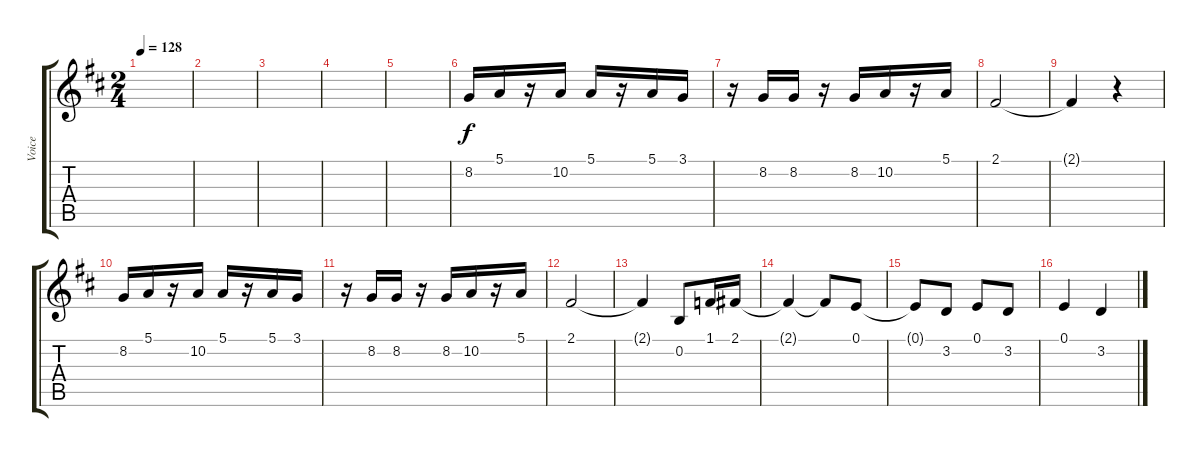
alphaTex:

\track ("Voice " "Voice ") {instrument accordion}
\staff {score tabs}
\tuning (E4 B3 G3 D3 A2 E2) {hide}
\ts (2 4)
\tempo 128
\clef g2
\ks d
|
|
|
|
|
8.2.16 5.1.16 r.16 10.2.16 5.1.16 r.16 5.1.16 3.1.16 |
r.16 8.2.16 8.2.16 r.16 8.2.16 10.2.16 r.16 5.1.16 |
2.1.2 |
2.1{t}.4 r.4 |
8.2.16 5.1.16 r.16 10.2.16 5.1.16 r.16 5.1.16 3.1.16 |
r.16 8.2.16 8.2.16 r.16 8.2.16 10.2.16 r.16 5.1.16 |
2.1.2 |
2.1{t}.4 0.2.8 1.1.16 2.1.16 |
2.1{t}.4 2.1{t}.8 0.1.8 |
0.1{t}.8 3.2.8 0.1.8 3.2.8 |
0.1.4 3.2.4
